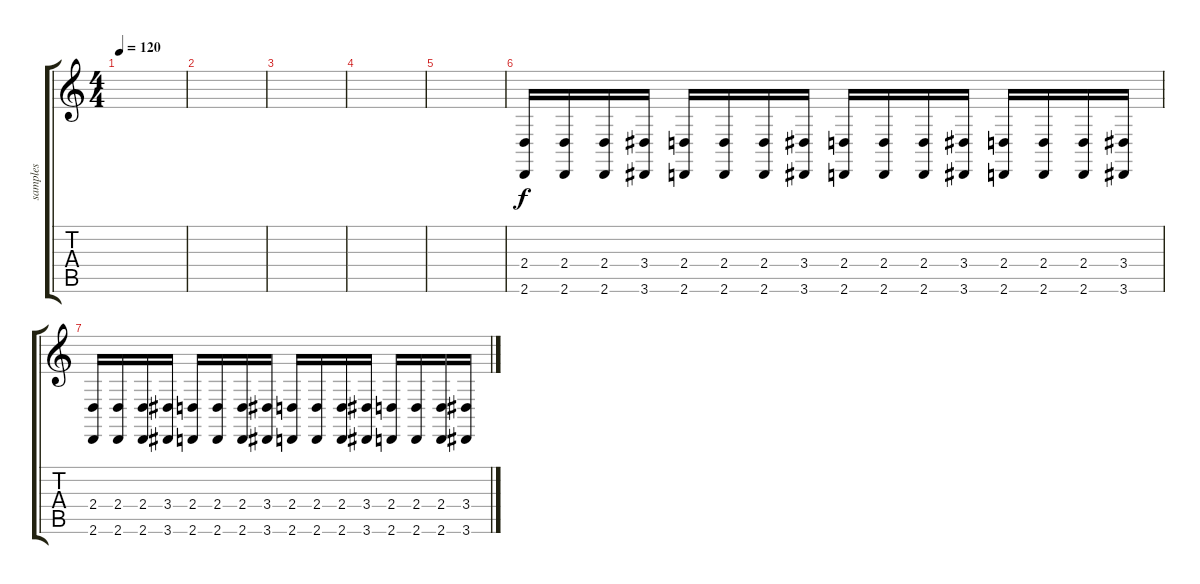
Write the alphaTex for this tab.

\track ("samples" "samples") {instrument lead1square}
\staff {score tabs}
\tuning (D4 A3 F3 C3 G2 C2) {hide}
\ts (4 4)
\tempo 120
\clef g2
\ks c
|
|
|
|
|
(2.4 2.6).16{balance 0} (2.4 2.6).16 (2.4 2.6).16 (3.4 3.6).16 (2.4 2.6).16 (2.4 2.6).16 (2.4 2.6).16 (3.4 3.6).16 (2.4 2.6).16{volume 16 balance 16} (2.4 2.6).16 (2.4 2.6).16 (3.4 3.6).16 (2.4 2.6).16 (2.4 2.6).16 (2.4 2.6).16 (3.4 3.6).16 |
(2.4 2.6).16 (2.4 2.6).16 (2.4 2.6).16 (3.4 3.6).16 (2.4 2.6).16 (2.4 2.6).16 (2.4 2.6).16 (3.4 3.6).16 (2.4 2.6).16{balance 8} (2.4 2.6).16 (2.4 2.6).16 (3.4 3.6).16 (2.4 2.6).16 (2.4 2.6).16 (2.4 2.6).16 (3.4 3.6).16
